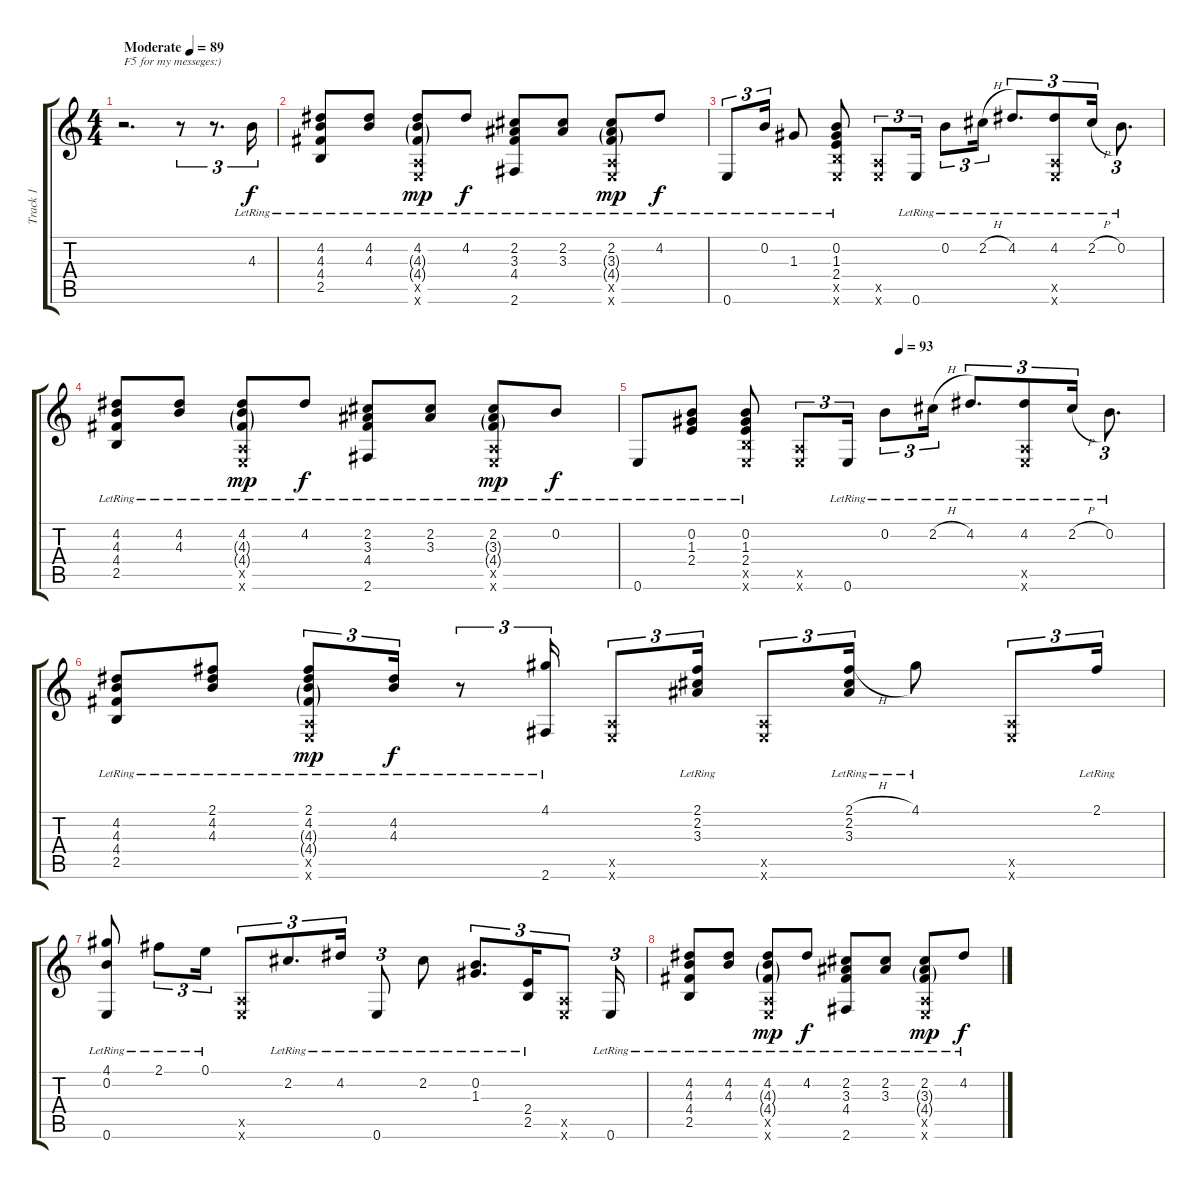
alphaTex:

\track ("Track 1" "Track 1") {instrument acousticguitarsteel}
\staff {score tabs}
\tuning (E4 B3 G3 D3 A2 E2) {hide}
\ts (4 4)
\tempo (89 "Moderate")
\clef g2
\ks c
r.2{d txt "F5 for my messeges:)" dy f instrument acousticguitarsteel} r.8{tu (3 2)} r.8{d tu (3 2)} 4.3{lr}.16{tu (3 2)} |
(4.2{lr} 4.3{lr} 4.4{lr} 2.5{lr}).8 (4.2{lr} 4.3{lr}).8 (4.2{lr} 4.3{g lr} 4.4{g lr} 0.5{x} 0.6{x}).8{dy mp} 4.2{lr}.8{dy f} (2.2{lr} 3.3{lr} 4.4{lr} 2.6{lr}).8 (2.2{lr} 3.3{lr}).8 (2.2{lr} 3.3{g lr} 4.4{g lr} 0.5{x} 0.6{x}).8{dy mp} 4.2{lr}.8{dy f} |
0.6{lr}.8{tu (3 2)} 0.2{lr}.16{tu (3 2)} 1.3{lr}.8 (0.2{lr} 1.3{lr} 2.4{lr} 2.5{x} 0.6{x}).8 (0.5{x} 0.6{x}).8{tu (3 2)} 0.6{lr}.16{tu (3 2)} 0.2{lr}.8{tu (3 2)} 2.2{h lr}.16{tu (3 2)} 4.2{lr}.8{d tu (3 2)} (4.2{lr} 0.5{x} 0.6{x}).8{tu (3 2)} 2.2{h lr}.16{tu (3 2)} 0.2{lr}.8{d tu (3 2)} |
(4.2{lr} 4.3{lr} 4.4{lr} 2.5{lr}).8 (4.2{lr} 4.3{lr}).8 (4.2{lr} 4.3{g lr} 4.4{g lr} 0.5{x} 0.6{x}).8{dy mp} 4.2{lr}.8{dy f} (2.2{lr} 3.3{lr} 4.4{lr} 2.6{lr}).8 (2.2{lr} 3.3{lr}).8 (2.2{lr} 3.3{g lr} 4.4{g lr} 0.5{x} 0.6{x}).8{dy mp} 0.2{lr}.8{dy f} |
\tempo (93 0.5)
0.6{lr}.8 (0.2{lr} 1.3{lr} 2.4{lr}).8 (0.2{lr} 1.3{lr} 2.4{lr} 2.5{x} 0.6{x}).8 (0.5{x} 0.6{x}).8{tu (3 2)} 0.6{lr}.16{tu (3 2)} 0.2{lr}.8{tu (3 2)} 2.2{h lr}.16{tu (3 2)} 4.2{lr}.8{d tu (3 2)} (4.2{lr} 0.5{x} 0.6{x}).8{tu (3 2)} 2.2{h lr}.16{tu (3 2)} 0.2{lr}.8{d tu (3 2)} |
(4.2{lr} 4.3{lr} 4.4{lr} 2.5{lr}).8 (2.1{lr} 4.2{lr} 4.3{lr}).8 (2.1{lr} 4.2{lr} 4.3{g lr} 4.4{g lr} 0.5{x} 0.6{x}).8{tu (3 2) dy mp} (4.2{lr} 4.3{lr}).16{tu (3 2) dy f} r.8{tu (3 2)} (4.1{lr} 2.6{lr}).16{tu (3 2)} (0.5{x} 0.6{x}).8{tu (3 2)} (2.1{lr} 2.2{lr} 3.3{lr}).16{tu (3 2)} (0.5{x} 0.6{x}).8{tu (3 2)} (2.1{h lr} 2.2{lr} 3.3{lr}).16{tu (3 2)} 4.1{lr}.8 (0.5{x} 0.6{x}).8{tu (3 2)} 2.1{lr}.16{tu (3 2)} |
(4.1{lr} 0.2{lr} 0.6{lr}).8 2.1{lr}.8{tu (3 2)} 0.1{lr}.16{tu (3 2)} (0.5{x} 0.6{x}).8{tu (3 2)} 2.2{lr}.8{d tu (3 2)} 4.2{lr}.16{tu (3 2)} 0.6{lr}.8{tu (3 2)} 2.2{lr}.8 (0.2{lr} 1.3{lr}).8{d tu (3 2)} (2.4{lr} 2.5{lr}).16{tu (3 2)} (0.5{x} 0.6{x}).8{tu (3 2)} 0.6{lr}.16{tu (3 2)} |
(4.2{lr} 4.3{lr} 4.4{lr} 2.5{lr}).8 (4.2{lr} 4.3{lr}).8 (4.2{lr} 4.3{g lr} 4.4{g lr} 0.5{x} 0.6{x}).8{dy mp} 4.2{lr}.8{dy f} (2.2{lr} 3.3{lr} 4.4{lr} 2.6{lr}).8 (2.2{lr} 3.3{lr}).8 (2.2{lr} 3.3{g lr} 4.4{g lr} 0.5{x} 0.6{x}).8{dy mp} 4.2{lr}.8{dy f}
